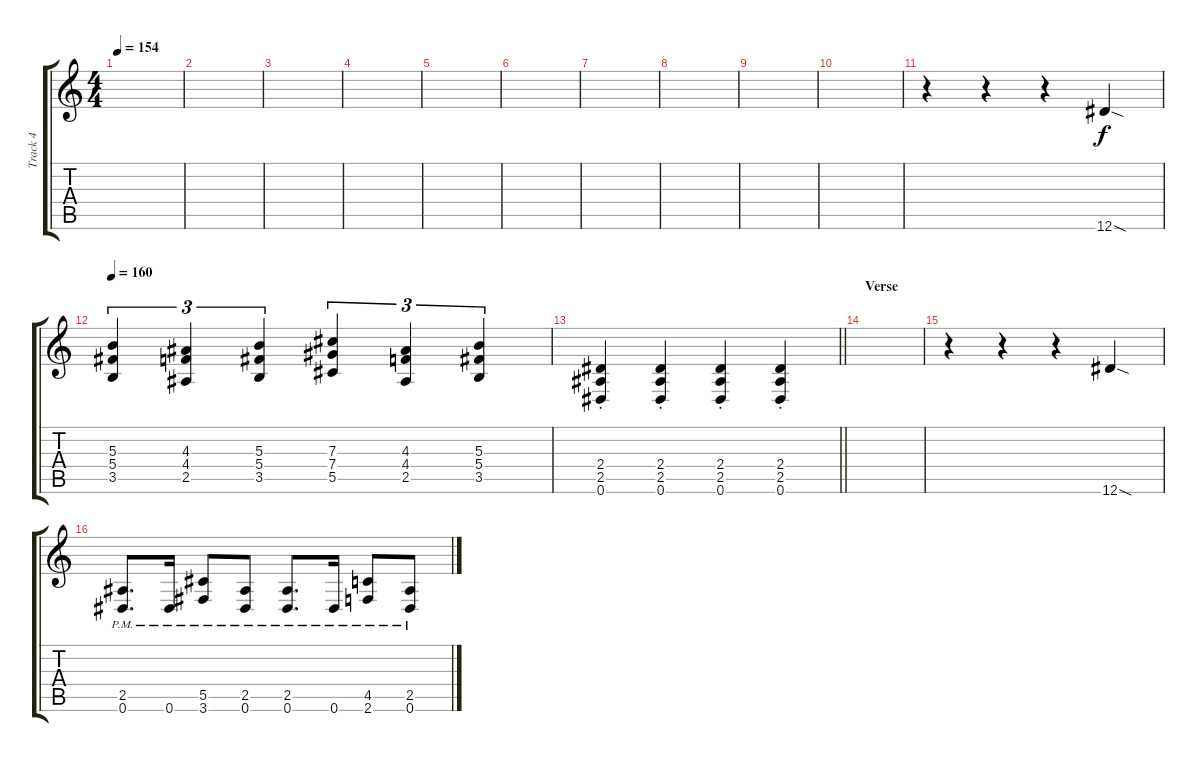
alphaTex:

\track ("Track 4" "Track 4") {instrument overdrivenguitar}
\staff {score tabs}
\tuning (Eb4 Bb3 Gb3 Db3 Ab2 Eb2) {hide}
\ts (4 4)
\tempo 154
\clef g2
\ks c
|
|
|
|
|
|
|
|
|
|
r.4{volume 12} r.4 r.4 12.6{sod}.4 |
\tempo 160
(5.3 5.4 3.5).4{tu (3 2)} (4.3 4.4 2.5).4{tu (3 2)} (5.3 5.4 3.5).4{tu (3 2)} (7.3 7.4 5.5).4{tu (3 2)} (4.3 4.4 2.5).4{tu (3 2)} (5.3 5.4 3.5).4{tu (3 2)} |
\barLineRight lightlight
(2.4{st} 2.5{st} 0.6{st}).4 (2.4{st} 2.5{st} 0.6{st}).4 (2.4{st} 2.5{st} 0.6{st}).4 (2.4{st} 2.5{st} 0.6{st}).4 |
\section ("" "Verse")
|
r.4 r.4 r.4 12.6{sod}.4 |
(2.5{pm} 0.6{pm}).8{d} 0.6{pm}.16 (5.5{pm} 3.6{pm}).8 (2.5{pm} 0.6{pm}).8 (2.5{pm} 0.6{pm}).8{d} 0.6{pm}.16 (4.5{pm} 2.6{pm}).8 (2.5{pm} 0.6{pm}).8
